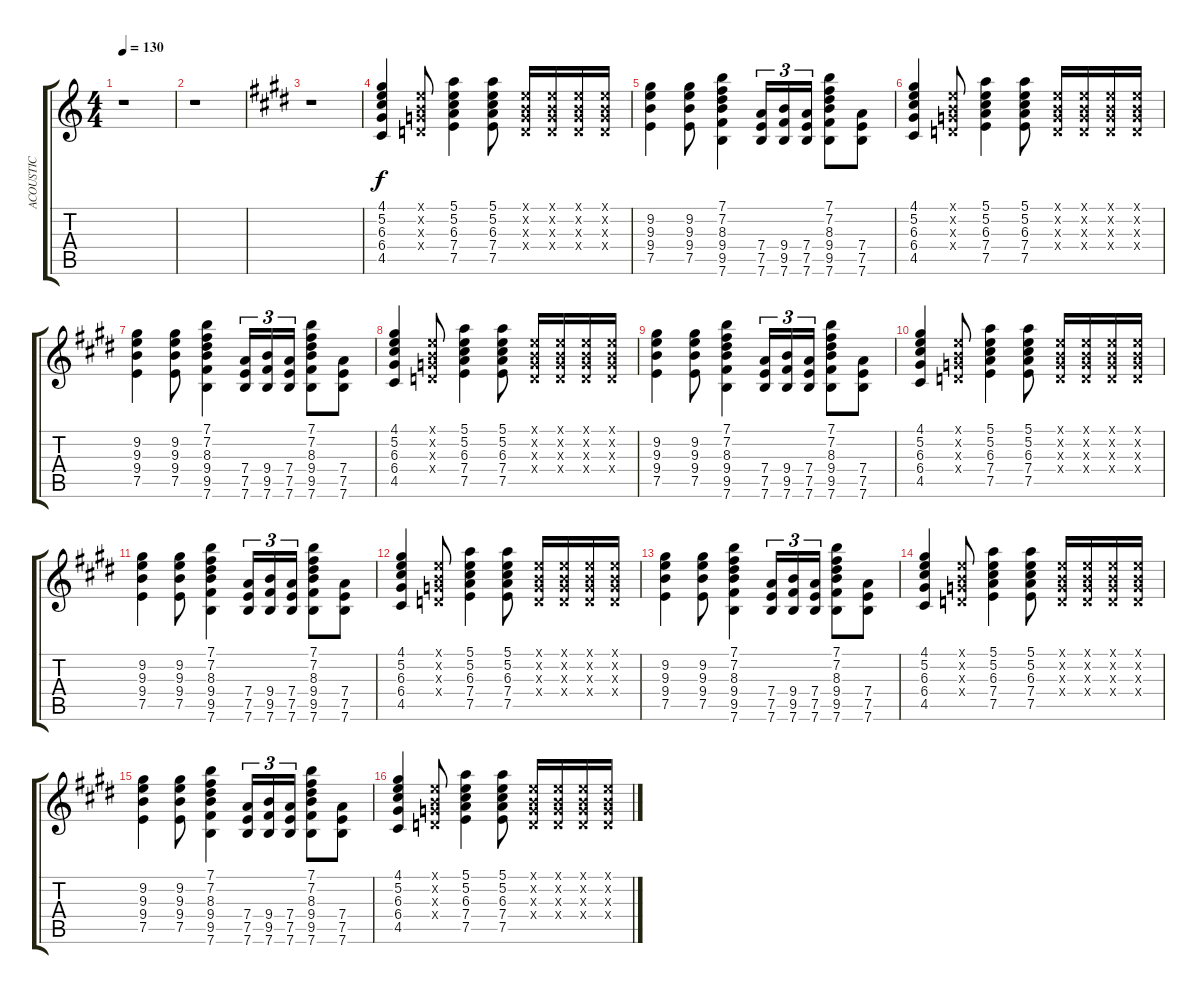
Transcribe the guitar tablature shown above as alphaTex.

\track ("ACOUSTIC" "ACOUSTIC") {instrument acousticguitarsteel}
\staff {score tabs}
\tuning (E4 B3 G3 D3 A2 E2) {hide}
\ts (4 4)
\tempo 130
\clef g2
\ks c
r.1{dy f} |
r.1 |
\ks c#minor
r.1 |
(4.1 5.2 6.3 6.4 4.5).4 (0.1{x} 0.2{x} 0.3{x} 0.4{x}).8 (5.1 5.2 6.3 7.4 7.5).4 (5.1 5.2 6.3 7.4 7.5).8 (0.1{x} 0.2{x} 0.3{x} 0.4{x}).16 (0.1{x} 0.2{x} 0.3{x} 0.4{x}).16 (0.1{x} 0.2{x} 0.3{x} 0.4{x}).16 (0.1{x} 0.2{x} 0.3{x} 0.4{x}).16 |
(9.2 9.3 9.4 7.5).4 (9.2 9.3 9.4 7.5).8 (7.1 7.2 8.3 9.4 9.5 7.6).4 (7.4 7.5 7.6).16{tu (3 2)} (9.4 9.5 7.6).16{tu (3 2)} (7.4 7.5 7.6).16{tu (3 2)} (7.1 7.2 8.3 9.4 9.5 7.6).8 (7.4 7.5 7.6).8 |
(4.1 5.2 6.3 6.4 4.5).4 (0.1{x} 0.2{x} 0.3{x} 0.4{x}).8 (5.1 5.2 6.3 7.4 7.5).4 (5.1 5.2 6.3 7.4 7.5).8 (0.1{x} 0.2{x} 0.3{x} 0.4{x}).16 (0.1{x} 0.2{x} 0.3{x} 0.4{x}).16 (0.1{x} 0.2{x} 0.3{x} 0.4{x}).16 (0.1{x} 0.2{x} 0.3{x} 0.4{x}).16 |
(9.2 9.3 9.4 7.5).4 (9.2 9.3 9.4 7.5).8 (7.1 7.2 8.3 9.4 9.5 7.6).4 (7.4 7.5 7.6).16{tu (3 2)} (9.4 9.5 7.6).16{tu (3 2)} (7.4 7.5 7.6).16{tu (3 2)} (7.1 7.2 8.3 9.4 9.5 7.6).8 (7.4 7.5 7.6).8 |
(4.1 5.2 6.3 6.4 4.5).4 (0.1{x} 0.2{x} 0.3{x} 0.4{x}).8 (5.1 5.2 6.3 7.4 7.5).4 (5.1 5.2 6.3 7.4 7.5).8 (0.1{x} 0.2{x} 0.3{x} 0.4{x}).16 (0.1{x} 0.2{x} 0.3{x} 0.4{x}).16 (0.1{x} 0.2{x} 0.3{x} 0.4{x}).16 (0.1{x} 0.2{x} 0.3{x} 0.4{x}).16 |
(9.2 9.3 9.4 7.5).4 (9.2 9.3 9.4 7.5).8 (7.1 7.2 8.3 9.4 9.5 7.6).4 (7.4 7.5 7.6).16{tu (3 2)} (9.4 9.5 7.6).16{tu (3 2)} (7.4 7.5 7.6).16{tu (3 2)} (7.1 7.2 8.3 9.4 9.5 7.6).8 (7.4 7.5 7.6).8 |
(4.1 5.2 6.3 6.4 4.5).4 (0.1{x} 0.2{x} 0.3{x} 0.4{x}).8 (5.1 5.2 6.3 7.4 7.5).4 (5.1 5.2 6.3 7.4 7.5).8 (0.1{x} 0.2{x} 0.3{x} 0.4{x}).16 (0.1{x} 0.2{x} 0.3{x} 0.4{x}).16 (0.1{x} 0.2{x} 0.3{x} 0.4{x}).16 (0.1{x} 0.2{x} 0.3{x} 0.4{x}).16 |
(9.2 9.3 9.4 7.5).4 (9.2 9.3 9.4 7.5).8 (7.1 7.2 8.3 9.4 9.5 7.6).4 (7.4 7.5 7.6).16{tu (3 2)} (9.4 9.5 7.6).16{tu (3 2)} (7.4 7.5 7.6).16{tu (3 2)} (7.1 7.2 8.3 9.4 9.5 7.6).8 (7.4 7.5 7.6).8 |
(4.1 5.2 6.3 6.4 4.5).4 (0.1{x} 0.2{x} 0.3{x} 0.4{x}).8 (5.1 5.2 6.3 7.4 7.5).4 (5.1 5.2 6.3 7.4 7.5).8 (0.1{x} 0.2{x} 0.3{x} 0.4{x}).16 (0.1{x} 0.2{x} 0.3{x} 0.4{x}).16 (0.1{x} 0.2{x} 0.3{x} 0.4{x}).16 (0.1{x} 0.2{x} 0.3{x} 0.4{x}).16 |
\ks e
(9.2 9.3 9.4 7.5).4 (9.2 9.3 9.4 7.5).8 (7.1 7.2 8.3 9.4 9.5 7.6).4 (7.4 7.5 7.6).16{tu (3 2)} (9.4 9.5 7.6).16{tu (3 2)} (7.4 7.5 7.6).16{tu (3 2)} (7.1 7.2 8.3 9.4 9.5 7.6).8 (7.4 7.5 7.6).8 |
\ks c#minor
(4.1 5.2 6.3 6.4 4.5).4 (0.1{x} 0.2{x} 0.3{x} 0.4{x}).8 (5.1 5.2 6.3 7.4 7.5).4 (5.1 5.2 6.3 7.4 7.5).8 (0.1{x} 0.2{x} 0.3{x} 0.4{x}).16 (0.1{x} 0.2{x} 0.3{x} 0.4{x}).16 (0.1{x} 0.2{x} 0.3{x} 0.4{x}).16 (0.1{x} 0.2{x} 0.3{x} 0.4{x}).16 |
(9.2 9.3 9.4 7.5).4 (9.2 9.3 9.4 7.5).8 (7.1 7.2 8.3 9.4 9.5 7.6).4 (7.4 7.5 7.6).16{tu (3 2)} (9.4 9.5 7.6).16{tu (3 2)} (7.4 7.5 7.6).16{tu (3 2)} (7.1 7.2 8.3 9.4 9.5 7.6).8 (7.4 7.5 7.6).8 |
(4.1 5.2 6.3 6.4 4.5).4 (0.1{x} 0.2{x} 0.3{x} 0.4{x}).8 (5.1 5.2 6.3 7.4 7.5).4 (5.1 5.2 6.3 7.4 7.5).8 (0.1{x} 0.2{x} 0.3{x} 0.4{x}).16 (0.1{x} 0.2{x} 0.3{x} 0.4{x}).16 (0.1{x} 0.2{x} 0.3{x} 0.4{x}).16 (0.1{x} 0.2{x} 0.3{x} 0.4{x}).16
